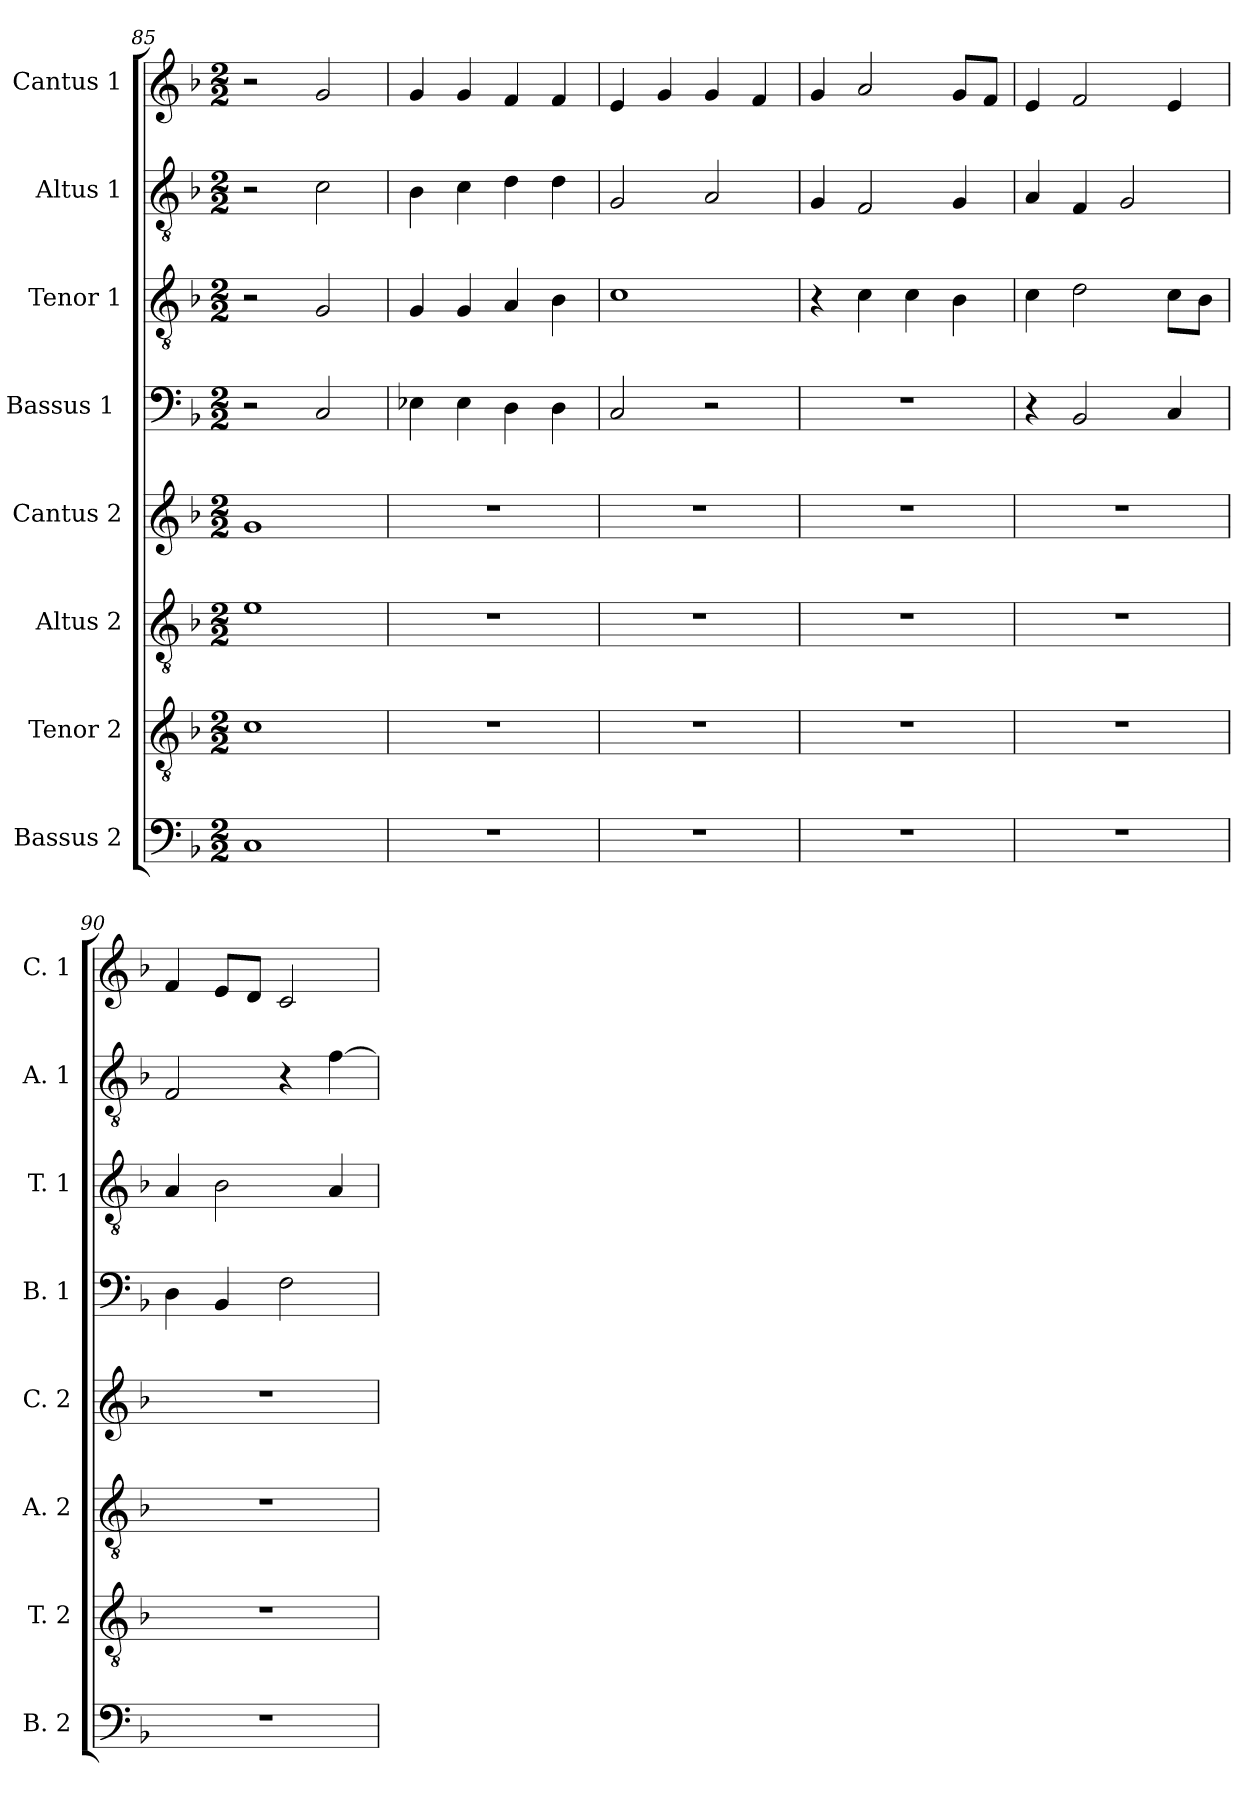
**kern	**kern	**kern	**kern	**kern	**kern	**kern	**kern
*part8	*part7	*part6	*part5	*part4	*part3	*part2	*part1
*staff8	*staff7	*staff6	*staff5	*staff4	*staff3	*staff2	*staff1
*I"Bassus 2	*I"Tenor 2	*I"Altus 2	*I"Cantus 2	*I"Bassus 1 	*I"Tenor 1	*I"Altus 1	*I"Cantus 1
*I'B. 2	*I'T. 2	*I'A. 2	*I'C. 2	*I'B. 1	*I'T. 1	*I'A. 1	*I'C. 1
*clefF4	*clefGv2	*clefGv2	*clefG2	*clefF4	*clefGv2	*clefGv2	*clefG2
*k[b-]	*k[b-]	*k[b-]	*k[b-]	*k[b-]	*k[b-]	*k[b-]	*k[b-]
*F:	*F:	*F:	*F:	*F:	*F:	*F:	*F:
*M2/2	*M2/2	*M2/2	*M2/2	*M2/2	*M2/2	*M2/2	*M2/2
=85	=85	=85	=85	=85	=85	=85	=85
1C	1c	1e	1g	2r	2r	2r	2r
.	.	.	.	2C/	2G/	2c\	2g/
=86	=86	=86	=86	=86	=86	=86	=86
1r	1r	1r	1r	4E-X\	4G/	4B-\	4g/
.	.	.	.	4E-\	4G/	4c\	4g/
.	.	.	.	4D\	4A/	4d\	4f/
.	.	.	.	4D\	4B-\	4d\	4f/
=87	=87	=87	=87	=87	=87	=87	=87
1r	1r	1r	1r	2C/	1c	2G/	4e/
.	.	.	.	.	.	.	4g/
.	.	.	.	2r	.	2A/	4g/
.	.	.	.	.	.	.	4f/
=88	=88	=88	=88	=88	=88	=88	=88
1r	1r	1r	1r	1r	4r	4G/	4g/
.	.	.	.	.	4c\	2F/	2a/
.	.	.	.	.	4c\	.	.
.	.	.	.	.	4B-\	4G/	8g/L
.	.	.	.	.	.	.	8f/J
=89	=89	=89	=89	=89	=89	=89	=89
1r	1r	1r	1r	4r	4c\	4A/	4e/
.	.	.	.	2BB-/	2d\	4F/	2f/
.	.	.	.	.	.	2G/	.
.	.	.	.	4C/	8c\L	.	4e/
.	.	.	.	.	8B-\J	.	.
=90	=90	=90	=90	=90	=90	=90	=90
1r	1r	1r	1r	4D\	4A/	2F/	4f/
.	.	.	.	4BB-/	2B-\	.	8e/L
.	.	.	.	.	.	.	8d/J
.	.	.	.	2F\	.	4r	2c/
.	.	.	.	.	4A/	[4f\	.
=	=	=	=	=	=	=	=
*-	*-	*-	*-	*-	*-	*-	*-
